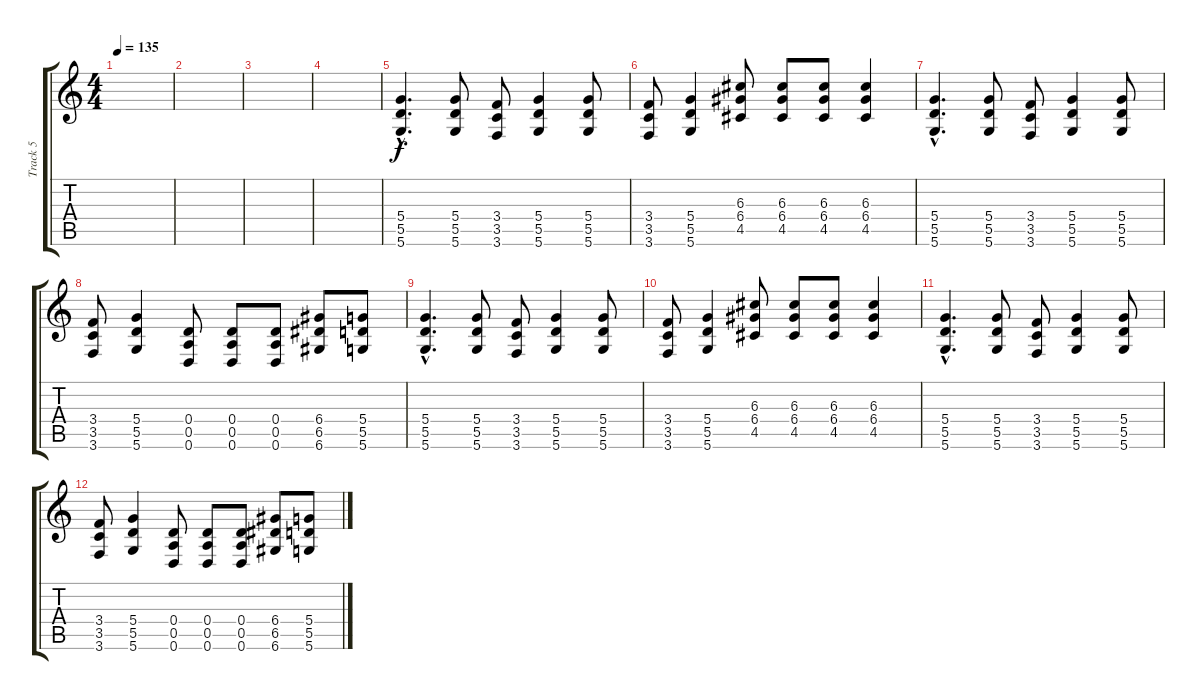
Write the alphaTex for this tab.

\track ("Track 5" "Track 5") {instrument distortionguitar}
\staff {score tabs}
\tuning (E4 B3 G3 D3 A2 D2) {hide}
\ts (4 4)
\tempo 135
\clef g2
\ks c
|
|
|
|
(5.4{hac} 5.5{hac} 5.6{hac}).4{d} (5.4 5.5 5.6).8 (3.4 3.5 3.6).8 (5.4 5.5 5.6).4 (5.4 5.5 5.6).8 |
(3.4 3.5 3.6).8 (5.4 5.5 5.6).4 (6.3 6.4 4.5).8 (6.3 6.4 4.5).8 (6.3 6.4 4.5).8 (6.3 6.4 4.5).4 |
(5.4{hac} 5.5{hac} 5.6{hac}).4{d} (5.4 5.5 5.6).8 (3.4 3.5 3.6).8 (5.4 5.5 5.6).4 (5.4 5.5 5.6).8 |
(3.4 3.5 3.6).8 (5.4 5.5 5.6).4 (0.4 0.5 0.6).8 (0.4 0.5 0.6).8 (0.4 0.5 0.6).8 (6.4 6.5 6.6).8 (5.4 5.5 5.6).8 |
(5.4{hac} 5.5{hac} 5.6{hac}).4{d} (5.4 5.5 5.6).8 (3.4 3.5 3.6).8 (5.4 5.5 5.6).4 (5.4 5.5 5.6).8 |
(3.4 3.5 3.6).8 (5.4 5.5 5.6).4 (6.3 6.4 4.5).8 (6.3 6.4 4.5).8 (6.3 6.4 4.5).8 (6.3 6.4 4.5).4 |
(5.4{hac} 5.5{hac} 5.6{hac}).4{d} (5.4 5.5 5.6).8 (3.4 3.5 3.6).8 (5.4 5.5 5.6).4 (5.4 5.5 5.6).8 |
(3.4 3.5 3.6).8 (5.4 5.5 5.6).4 (0.4 0.5 0.6).8 (0.4 0.5 0.6).8 (0.4 0.5 0.6).8 (6.4 6.5 6.6).8 (5.4 5.5 5.6).8
